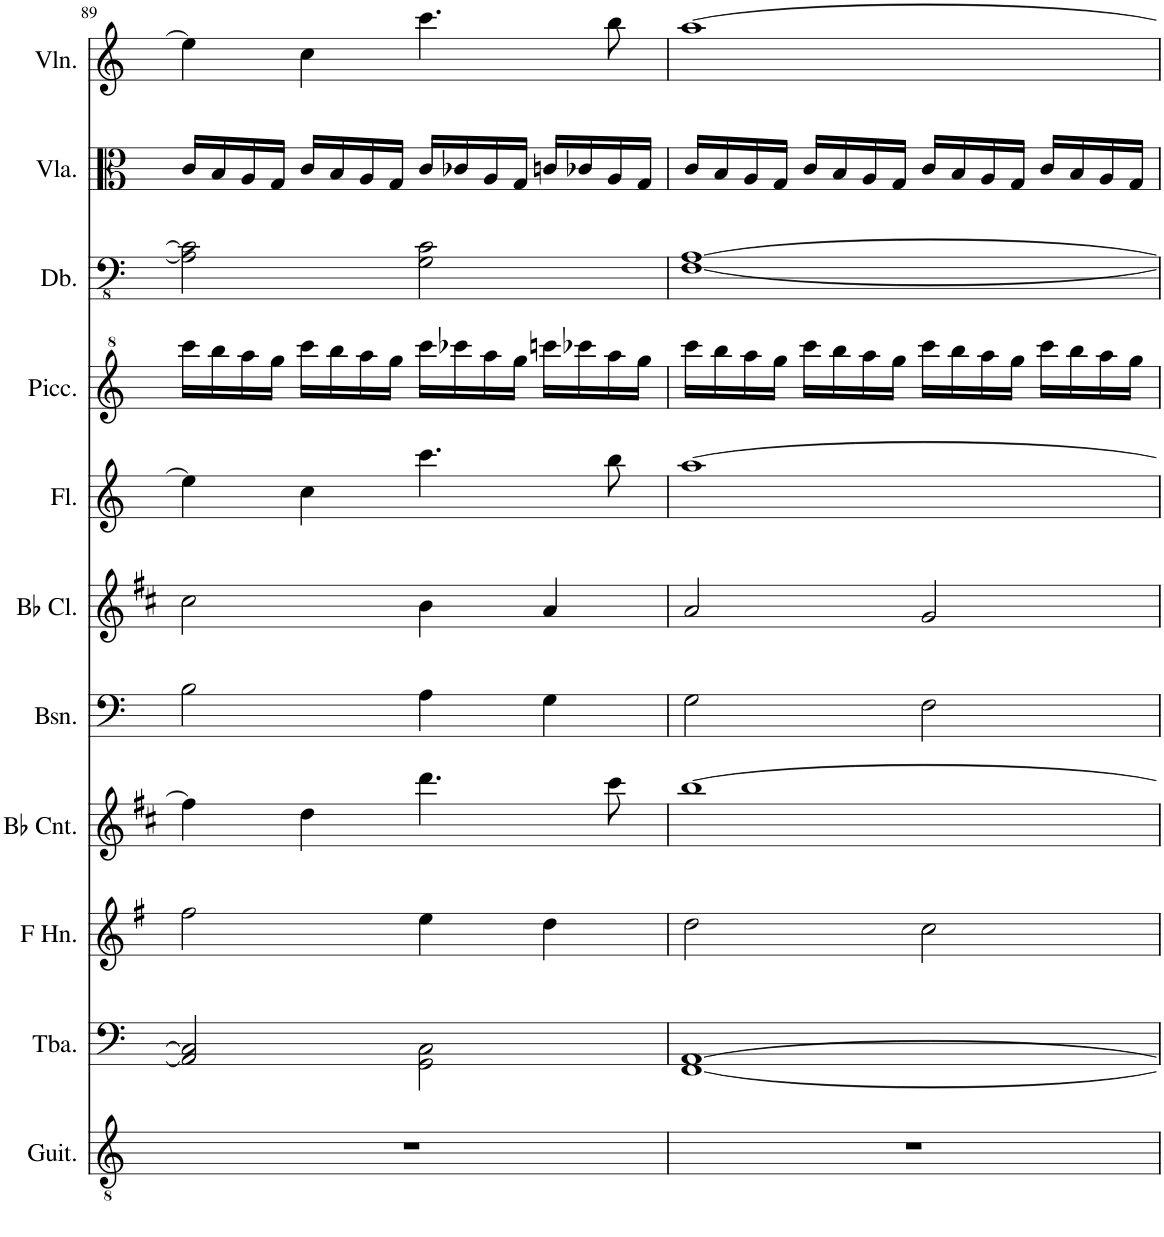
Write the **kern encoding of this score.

**kern	**kern	**kern	**kern	**kern	**kern	**kern	**kern	**kern	**kern	**kern
*part11	*part10	*part9	*part8	*part7	*part6	*part5	*part4	*part3	*part2	*part1
*staff11	*staff10	*staff9	*staff8	*staff7	*staff6	*staff5	*staff4	*staff3	*staff2	*staff1
*I"Acoustic Guitar	*I"Tuba	*I"Horn in F	*I"Bb Cornet	*I"Bassoon	*I"Bb Clarinet	*I"Flute	*I"Piccolo	*I"Double Bass	*I"Viola	*I"Violin
*I'Guit.	*I'Tba.	*	*I'Bb Cnt.	*I'Bsn.	*I'Bb Cl.	*I'Fl.	*I'Picc.	*I'Db.	*I'Vla.	*I'Vln.
!!LO:PB:g=z
*clefGv2	*clefF4	*clefG2	*clefG2	*clefF4	*clefG2	*clefG2	*clefG^2	*clefFv4	*clefC3	*clefG2
*	*	*Trd4c7	*Trd1c2	*	*Trd1c2	*	*Trd-7c-12	*Trd7c12	*	*
*k[]	*k[]	*k[f#]	*k[f#c#]	*k[]	*k[f#c#]	*k[]	*k[]	*k[]	*k[]	*k[]
*M4/4	*M4/4	*M4/4	*M4/4	*M4/4	*M4/4	*M4/4	*M4/4	*M4/4	*M4/4	*M4/4
=89	=89	=89	=89	=89	=89	=89	=89	=89	=89	=89
1r	2AA/] 2C/]	2ff#\	4ff#\]	2B\	2cc#\	4ee\]	16cccc\LL	2AA\] 2C\]	16c/LL	4ee\]
.	.	.	.	.	.	.	16bbb\	.	16B/	.
.	.	.	.	.	.	.	16aaa\	.	16A/	.
.	.	.	.	.	.	.	16ggg\JJ	.	16G/JJ	.
.	.	.	4dd\	.	.	4cc\	16cccc\LL	.	16c/LL	4cc\
.	.	.	.	.	.	.	16bbb\	.	16B/	.
.	.	.	.	.	.	.	16aaa\	.	16A/	.
.	.	.	.	.	.	.	16ggg\JJ	.	16G/JJ	.
.	2GG\ 2C\	4ee\	4.ddd\	4A\	4b\	4.ccc\	16cccc\LL	2GG\ 2C\	16c/LL	4.ccc\
.	.	.	.	.	.	.	16cccc-X\	.	16c-X/	.
.	.	.	.	.	.	.	16aaa\	.	16A/	.
.	.	.	.	.	.	.	16ggg\JJ	.	16G/JJ	.
.	.	4dd\	.	4G\	4a/	.	16ccccn\LL	.	16cn/LL	.
.	.	.	.	.	.	.	16cccc-X\	.	16c-X/	.
.	.	.	8ccc#\	.	.	8bb\	16aaa\	.	16A/	8bb\
.	.	.	.	.	.	.	16ggg\JJ	.	16G/JJ	.
=90	=90	=90	=90	=90	=90	=90	=90	=90	=90	=90
1r	[1FF [1AA	2dd\	[1bb	2G\	2a/	[1aa	16cccc\LL	[1FF [1AA	16c/LL	[1aa
.	.	.	.	.	.	.	16bbb\	.	16B/	.
.	.	.	.	.	.	.	16aaa\	.	16A/	.
.	.	.	.	.	.	.	16ggg\JJ	.	16G/JJ	.
.	.	.	.	.	.	.	16cccc\LL	.	16c/LL	.
.	.	.	.	.	.	.	16bbb\	.	16B/	.
.	.	.	.	.	.	.	16aaa\	.	16A/	.
.	.	.	.	.	.	.	16ggg\JJ	.	16G/JJ	.
.	.	2cc\	.	2F\	2g/	.	16cccc\LL	.	16c/LL	.
.	.	.	.	.	.	.	16bbb\	.	16B/	.
.	.	.	.	.	.	.	16aaa\	.	16A/	.
.	.	.	.	.	.	.	16ggg\JJ	.	16G/JJ	.
.	.	.	.	.	.	.	16cccc\LL	.	16c/LL	.
.	.	.	.	.	.	.	16bbb\	.	16B/	.
.	.	.	.	.	.	.	16aaa\	.	16A/	.
.	.	.	.	.	.	.	16ggg\JJ	.	16G/JJ	.
=	=	=	=	=	=	=	=	=	=	=
*-	*-	*-	*-	*-	*-	*-	*-	*-	*-	*-
